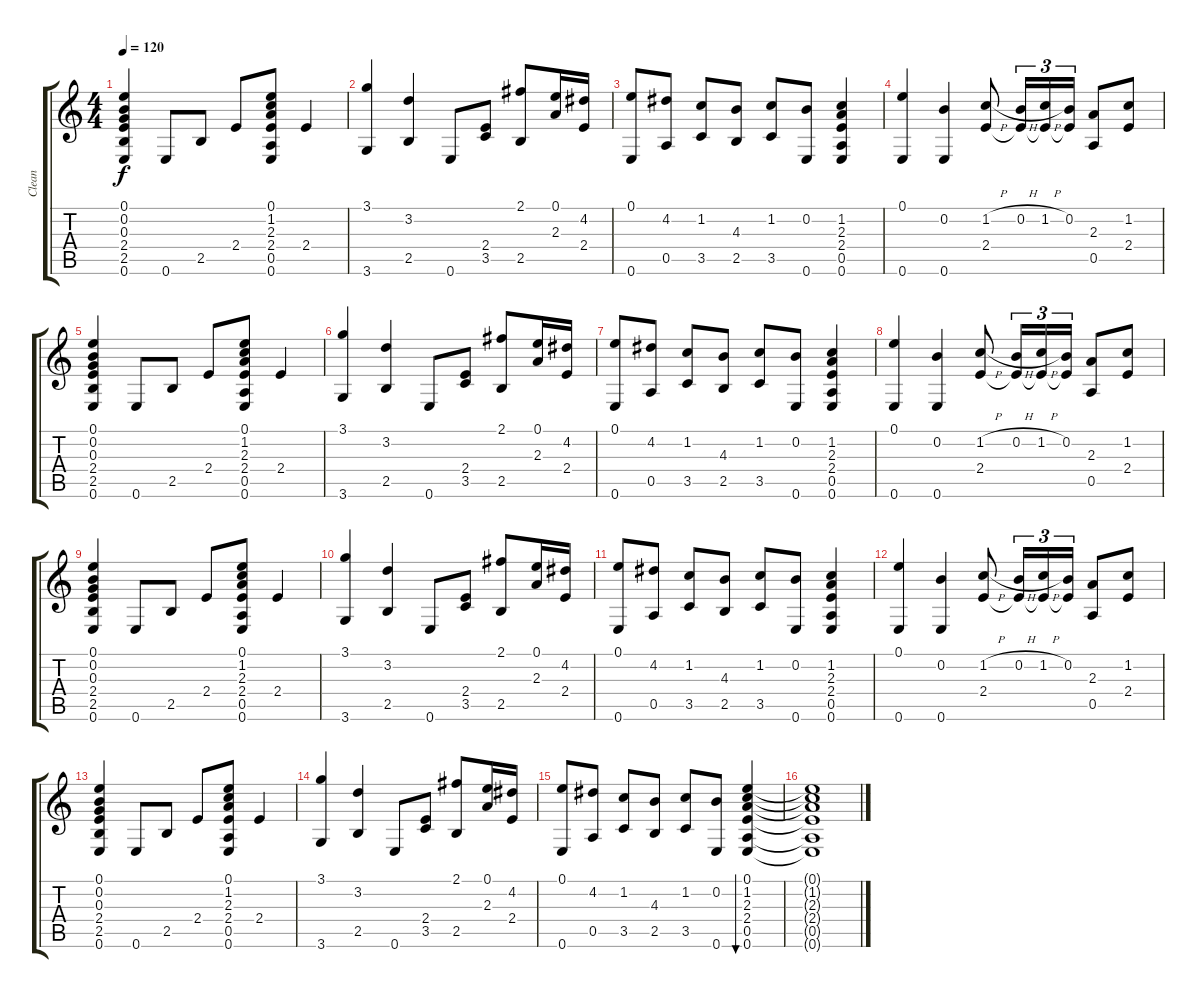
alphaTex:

\track ("Clean" "Clean") {instrument electricguitarclean}
\staff {score tabs}
\tuning (E4 B3 G3 D3 A2 E2) {hide}
\ts (4 4)
\tempo 120
\clef g2
\ks c
(0.1 0.2 0.3 2.4 2.5 0.6).4{dy f} 0.6.8 2.5.8 2.4.8 (0.1 1.2 2.3 2.4 0.5 0.6).8 2.4.4 |
(3.1 3.6).4 (3.2 2.5).4 0.6.8 (2.4 3.5).8 (2.1 2.5).8 (0.1 2.3).16 (4.2 2.4).16 |
(0.1 0.6).8 (4.2 0.5).8 (1.2 3.5).8 (4.3 2.5).8 (1.2 3.5).8 (0.2 0.6).8 (1.2 2.3 2.4 0.5 0.6).4 |
(0.1 0.6).4 (0.2 0.6).4 (1.2{h} 2.4).8 (0.2{h} 2.4{t}).16{tu (3 2)} (1.2{h} 2.4{t}).16{tu (3 2)} (0.2 2.4{t}).16{tu (3 2)} (2.3 0.5).8 (1.2 2.4).8 |
(0.1 0.2 0.3 2.4 2.5 0.6).4 0.6.8 2.5.8 2.4.8 (0.1 1.2 2.3 2.4 0.5 0.6).8 2.4.4 |
(3.1 3.6).4 (3.2 2.5).4 0.6.8 (2.4 3.5).8 (2.1 2.5).8 (0.1 2.3).16 (4.2 2.4).16 |
(0.1 0.6).8 (4.2 0.5).8 (1.2 3.5).8 (4.3 2.5).8 (1.2 3.5).8 (0.2 0.6).8 (1.2 2.3 2.4 0.5 0.6).4 |
(0.1 0.6).4 (0.2 0.6).4 (1.2{h} 2.4).8 (0.2{h} 2.4{t}).16{tu (3 2)} (1.2{h} 2.4{t}).16{tu (3 2)} (0.2 2.4{t}).16{tu (3 2)} (2.3 0.5).8 (1.2 2.4).8 |
(0.1 0.2 0.3 2.4 2.5 0.6).4 0.6.8 2.5.8 2.4.8 (0.1 1.2 2.3 2.4 0.5 0.6).8 2.4.4 |
(3.1 3.6).4 (3.2 2.5).4 0.6.8 (2.4 3.5).8 (2.1 2.5).8 (0.1 2.3).16 (4.2 2.4).16 |
(0.1 0.6).8 (4.2 0.5).8 (1.2 3.5).8 (4.3 2.5).8 (1.2 3.5).8 (0.2 0.6).8 (1.2 2.3 2.4 0.5 0.6).4 |
(0.1 0.6).4 (0.2 0.6).4 (1.2{h} 2.4).8 (0.2{h} 2.4{t}).16{tu (3 2)} (1.2{h} 2.4{t}).16{tu (3 2)} (0.2 2.4{t}).16{tu (3 2)} (2.3 0.5).8 (1.2 2.4).8 |
(0.1 0.2 0.3 2.4 2.5 0.6).4 0.6.8 2.5.8 2.4.8 (0.1 1.2 2.3 2.4 0.5 0.6).8 2.4.4 |
(3.1 3.6).4 (3.2 2.5).4 0.6.8 (2.4 3.5).8 (2.1 2.5).8 (0.1 2.3).16 (4.2 2.4).16 |
(0.1 0.6).8 (4.2 0.5).8 (1.2 3.5).8 (4.3 2.5).8 (1.2 3.5).8 (0.2 0.6).8 (0.1 1.2 2.3 2.4 0.5 0.6).4{bu 480} |
(0.1{t} 1.2{t} 2.3{t} 2.4{t} 0.5{t} 0.6{t}).1
